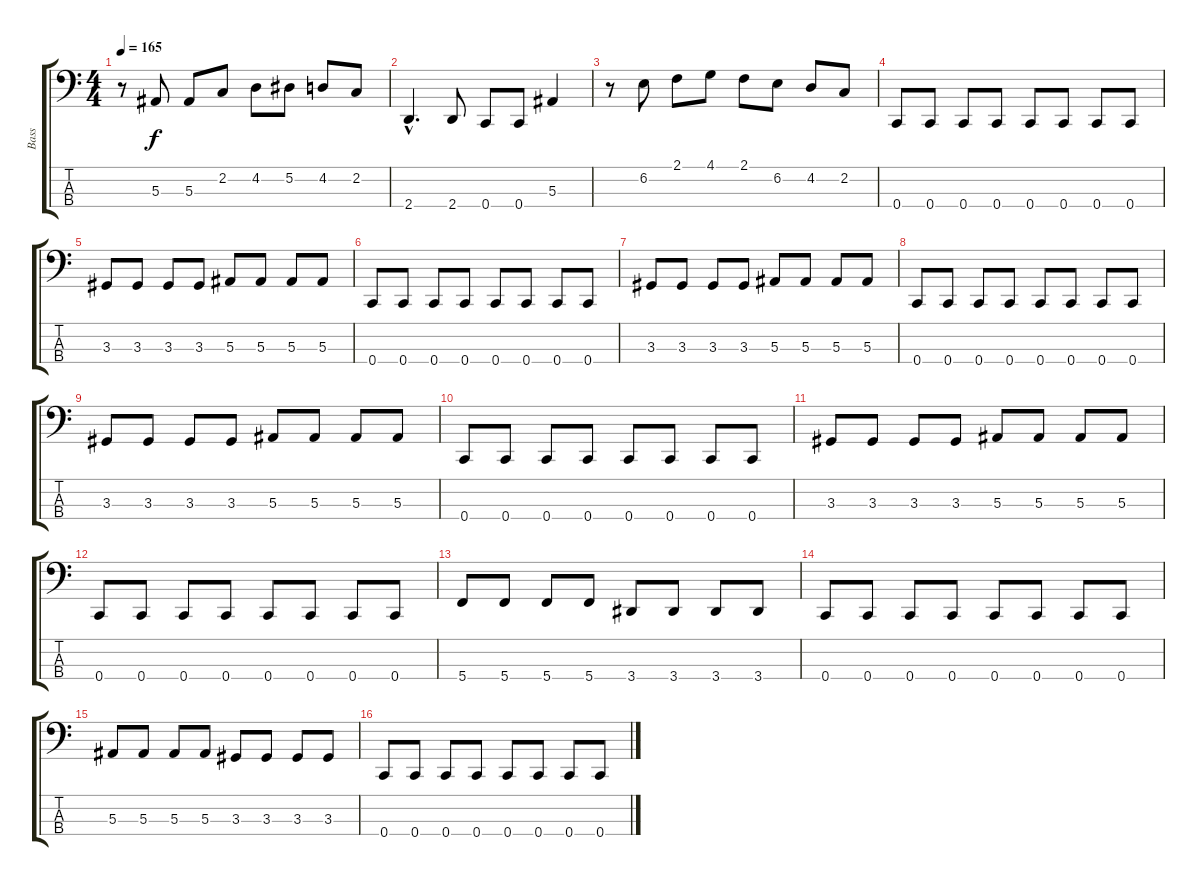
\track ("Bass" "Bass") {instrument electricbasspick}
\staff {score tabs}
\tuning (Eb2 Bb1 F1 C1) {hide}
\ts (4 4)
\tempo 165
\clef f4
\ks c
r.8{dy f} 5.3.8 5.3.8 2.2.8 4.2.8 5.2.8 4.2.8 2.2.8 |
2.4{hac}.4{d} 2.4.8 0.4.8 0.4.8 5.3.4 |
r.8 6.2.8 2.1.8 4.1.8 2.1.8 6.2.8 4.2.8 2.2.8 |
0.4.8 0.4.8 0.4.8 0.4.8 0.4.8 0.4.8 0.4.8 0.4.8 |
3.3.8 3.3.8 3.3.8 3.3.8 5.3.8 5.3.8 5.3.8 5.3.8 |
0.4.8 0.4.8 0.4.8 0.4.8 0.4.8 0.4.8 0.4.8 0.4.8 |
3.3.8 3.3.8 3.3.8 3.3.8 5.3.8 5.3.8 5.3.8 5.3.8 |
0.4.8 0.4.8 0.4.8 0.4.8 0.4.8 0.4.8 0.4.8 0.4.8 |
3.3.8 3.3.8 3.3.8 3.3.8 5.3.8 5.3.8 5.3.8 5.3.8 |
0.4.8 0.4.8 0.4.8 0.4.8 0.4.8 0.4.8 0.4.8 0.4.8 |
3.3.8 3.3.8 3.3.8 3.3.8 5.3.8 5.3.8 5.3.8 5.3.8 |
0.4.8 0.4.8 0.4.8 0.4.8 0.4.8 0.4.8 0.4.8 0.4.8 |
5.4.8 5.4.8 5.4.8 5.4.8 3.4.8 3.4.8 3.4.8 3.4.8 |
0.4.8 0.4.8 0.4.8 0.4.8 0.4.8 0.4.8 0.4.8 0.4.8 |
5.3.8 5.3.8 5.3.8 5.3.8 3.3.8 3.3.8 3.3.8 3.3.8 |
0.4.8 0.4.8 0.4.8 0.4.8 0.4.8 0.4.8 0.4.8 0.4.8
